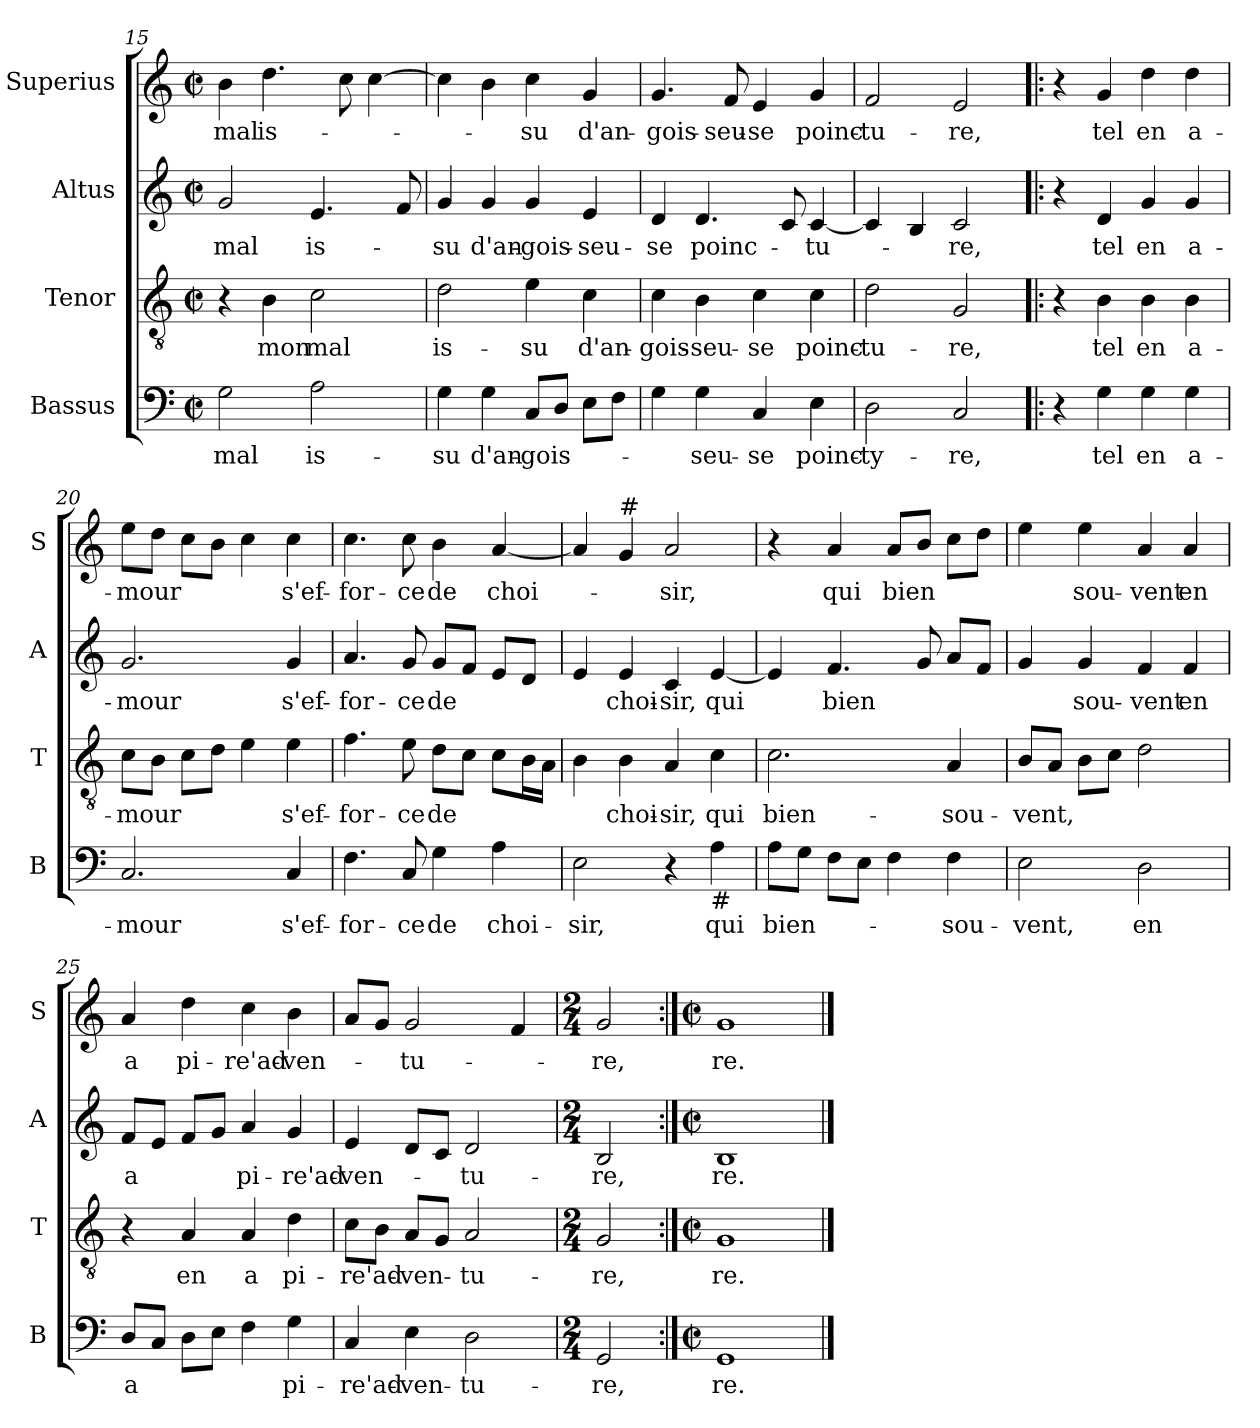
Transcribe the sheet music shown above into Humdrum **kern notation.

**kern	**text	**kern	**text	**kern	**text	**kern	**text
*part4	*part4	*part3	*part3	*part2	*part2	*part1	*part1
*staff4	*staff4	*staff3	*staff3	*staff2	*staff2	*staff1	*staff1
*I"Bassus	*	*I"Tenor	*	*I"Altus	*	*I"Superius	*
*I'B	*	*I'T	*	*I'A	*	*I'S	*
!!LO:PB:g=z
*clefF4	*	*clefGv2	*	*clefG2	*	*clefG2	*
*k[]	*	*k[]	*	*k[]	*	*k[]	*
*C:	*	*C:	*	*C:	*	*C:	*
*M2/2	*	*M2/2	*	*M2/2	*	*M2/2	*
*met(c|)	*	*met(c|)	*	*met(c|)	*	*met(c|)	*
=15	=15	=15	=15	=15	=15	=15	=15
!	!LO:LY:b	!	!	!	!LO:LY:b	!	!LO:LY:b
2G\	mal	4r	.	2g/	mal	4b\	mal
!	!	!	!LO:LY:b	!	!	!	!LO:LY:b
.	.	4B\	mon	.	.	4.dd\	is-
!	!LO:LY:b	!	!LO:LY:b	!	!LO:LY:b	!	!
2A\	is-	2c\	mal	4.e/	is-	.	.
.	.	.	.	.	.	8cc\	.
.	.	.	.	.	.	[4cc\	.
.	.	.	.	8f/	.	.	.
=16	=16	=16	=16	=16	=16	=16	=16
!	!LO:LY:b	!	!LO:LY:b	!	!LO:LY:b	!	!
4G\	-su	2d\	is-	4g/	-su	4cc\]	.
!	!LO:LY:b	!	!	!	!LO:LY:b	!	!
4G\	d'an-	.	.	4g/	d'an-	4b\	.
!	!LO:LY:b	!	!LO:LY:b	!	!LO:LY:b	!	!LO:LY:b
8C/L	-gois-	4e\	-su	4g/	-gois-	4cc\	-su
8D/J	.	.	.	.	.	.	.
!	!	!	!LO:LY:b	!	!LO:LY:b	!	!LO:LY:b
8E\L	.	4c\	d'an-	4e/	-seu-	4g/	d'an-
8F\J	.	.	.	.	.	.	.
=17	=17	=17	=17	=17	=17	=17	=17
!	!	!	!LO:LY:b	!	!LO:LY:b	!	!LO:LY:b
4G\	.	4c\	-gois-	4d/	-se	4.g/	-gois-
!	!LO:LY:b	!	!LO:LY:b	!	!LO:LY:b	!	!
4G\	-seu-	4B\	-seu-	4.d/	poinc-	.	.
!	!	!	!	!	!	!	!LO:LY:b
.	.	.	.	.	.	8f/	-seu-
!	!LO:LY:b	!	!LO:LY:b	!	!	!	!LO:LY:b
4C/	-se	4c\	-se	.	.	4e/	-se
.	.	.	.	8c/	.	.	.
!	!LO:LY:b	!	!LO:LY:b	!	!LO:LY:b	!	!LO:LY:b
4E\	poinc-	4c\	poinc-	[4c/	-tu-	4g/	poinc-
=18	=18	=18	=18	=18	=18	=18	=18
!	!LO:LY:b	!	!LO:LY:b	!	!	!	!LO:LY:b
2D\	-ty-	2d\	-tu-	4c/]	.	2f/	-tu-
.	.	.	.	4B/	.	.	.
!	!LO:LY:b	!	!LO:LY:b	!	!LO:LY:b	!	!LO:LY:b
2C/	-re,	2G/	-re,	2c/	-re,	2e/	-re,
=19!|:	=19!|:	=19!|:	=19!|:	=19!|:	=19!|:	=19!|:	=19!|:
4r	.	4r	.	4r	.	4r	.
!	!LO:LY:b	!	!LO:LY:b	!	!LO:LY:b	!	!LO:LY:b
4G\	tel	4B\	tel	4d/	tel	4g/	tel
!	!LO:LY:b	!	!LO:LY:b	!	!LO:LY:b	!	!LO:LY:b
4G\	en	4B\	en	4g/	en	4dd\	en
!	!LO:LY:b	!	!LO:LY:b	!	!LO:LY:b	!	!LO:LY:b
4G\	a-	4B\	a-	4g/	a-	4dd\	a-
!!LO:LB:g=z
=20	=20	=20	=20	=20	=20	=20	=20
!	!LO:LY:b	!	!LO:LY:b	!	!LO:LY:b	!	!LO:LY:b
2.C/	-mour	8c\L	-mour	2.g/	-mour	8ee\L	-mour
.	.	8B\J	.	.	.	8dd\J	.
.	.	8c\L	.	.	.	8cc\L	.
.	.	8d\J	.	.	.	8b\J	.
.	.	4e\	.	.	.	4cc\	.
!	!LO:LY:b	!	!LO:LY:b	!	!LO:LY:b	!	!LO:LY:b
4C/	s'ef-	4e\	s'ef-	4g/	s'ef-	4cc\	s'ef-
=21	=21	=21	=21	=21	=21	=21	=21
!	!LO:LY:b	!	!LO:LY:b	!	!LO:LY:b	!	!LO:LY:b
4.F\	-for-	4.f\	-for-	4.a/	-for-	4.cc\	-for-
!	!LO:LY:b	!	!LO:LY:b	!	!LO:LY:b	!	!LO:LY:b
8C/	-ce	8e\	-ce	8g/	-ce	8cc\	-ce
!	!LO:LY:b	!	!LO:LY:b	!	!LO:LY:b	!	!LO:LY:b
4G\	de	8d\L	de	8g/L	de	4b\	de
.	.	8c\J	.	8f/J	.	.	.
!	!LO:LY:b	!	!	!	!	!	!LO:LY:b
4A\	choi-	8c\L	.	8e/L	.	[4a/	choi-
.	.	16B\L	.	8d/J	.	.	.
.	.	16A\JJ	.	.	.	.	.
=22	=22	=22	=22	=22	=22	=22	=22
!	!LO:LY:b	!	!	!	!	!	!
2E\	-sir,	4B\	.	4e/	.	4a/]	.
!	!	!	!	!	!	!LO:TX:a:t=#	!
!	!	!	!LO:LY:b	!	!LO:LY:b	!	!
.	.	4B\	choi-	4e/	choi-	4g/	.
!	!	!	!LO:LY:b	!	!LO:LY:b	!	!LO:LY:b
4r	.	4A/	-sir,	4c/	-sir,	2a/	-sir,
!LO:TX:b:t=#	!	!	!	!	!	!	!
!	!LO:LY:b	!	!LO:LY:b	!	!LO:LY:b	!	!
4A\	qui	4c\	qui	[4e/	qui	.	.
=23	=23	=23	=23	=23	=23	=23	=23
!	!LO:LY:b	!	!LO:LY:b	!	!	!	!
8A\L	bien-	2.c\	bien-	4e/]	.	4r	.
8G\J	.	.	.	.	.	.	.
!	!	!	!	!	!LO:LY:b	!	!LO:LY:b
8F\L	.	.	.	4.f/	bien	4a/	qui
8E\J	.	.	.	.	.	.	.
!	!	!	!	!	!	!	!LO:LY:b
4F\	.	.	.	.	.	8a/L	bien
.	.	.	.	8g/	.	8b/J	.
!	!LO:LY:b	!	!LO:LY:b	!	!	!	!
4F\	-sou-	4A/	-sou-	8a/L	.	8cc\L	.
.	.	.	.	8f/J	.	8dd\J	.
!!LO:LB:g=z
=24	=24	=24	=24	=24	=24	=24	=24
!	!LO:LY:b	!	!LO:LY:b	!	!	!	!
2E\	-vent,	8B/L	-vent,	4g/	.	4ee\	.
.	.	8A/J	.	.	.	.	.
!	!	!	!	!	!LO:LY:b	!	!LO:LY:b
.	.	8B\L	.	4g/	sou-	4ee\	sou-
.	.	8c\J	.	.	.	.	.
!	!LO:LY:b	!	!	!	!LO:LY:b	!	!LO:LY:b
2D\	en	2d\	.	4f/	-vent	4a/	-vent
!	!	!	!	!	!LO:LY:b	!	!LO:LY:b
.	.	.	.	4f/	en	4a/	en
=25	=25	=25	=25	=25	=25	=25	=25
!	!LO:LY:b	!	!	!	!LO:LY:b	!	!LO:LY:b
8D/L	a	4r	.	8f/L	a	4a/	a
8C/J	.	.	.	8e/J	.	.	.
!	!	!	!LO:LY:b	!	!	!	!LO:LY:b
8D\L	.	4A/	en	8f/L	.	4dd\	pi-
8E\J	.	.	.	8g/J	.	.	.
!	!	!	!LO:LY:b	!	!LO:LY:b	!	!LO:LY:b
4F\	.	4A/	a	4a/	pi-	4cc\	-re'ad-
!	!LO:LY:b	!	!LO:LY:b	!	!LO:LY:b	!	!LO:LY:b
4G\	pi-	4d\	pi-	4g/	-re'ad-	4b\	-ven-
=26	=26	=26	=26	=26	=26	=26	=26
!	!LO:LY:b	!	!LO:LY:b	!	!LO:LY:b	!	!
4C/	-re'ad-	8c\L	-re'ad-	4e/	-ven-	8a/L	.
.	.	8B\J	.	.	.	8g/J	.
!	!LO:LY:b	!	!LO:LY:b	!	!	!	!LO:LY:b
4E\	-ven-	8A/L	-ven-	8d/L	.	2g/	-tu-
.	.	8G/J	.	8c/J	.	.	.
!	!LO:LY:b	!	!LO:LY:b	!	!LO:LY:b	!	!
2D\	-tu-	2A/	-tu-	2d/	-tu-	.	.
.	.	.	.	.	.	4f/	.
=27	=27	=27	=27	=27	=27	=27	=27
*M2/4	*	*M2/4	*	*M2/4	*	*M2/4	*
!	!LO:LY:b	!	!LO:LY:b	!	!LO:LY:b	!	!LO:LY:b
2GG/	-re,	2G/	-re,	2B/	-re,	2g/	-re,
=28:|!	=28:|!	=28:|!	=28:|!	=28:|!	=28:|!	=28:|!	=28:|!
*M2/2	*	*M2/2	*	*M2/2	*	*M2/2	*
*met(c|)	*	*met(c|)	*	*met(c|)	*	*met(c|)	*
!	!LO:LY:b	!	!LO:LY:b	!	!LO:LY:b	!	!LO:LY:b
1GG	re.	1G	re.	1B	re.	1g	re.
==	==	==	==	==	==	==	==
*-	*-	*-	*-	*-	*-	*-	*-
